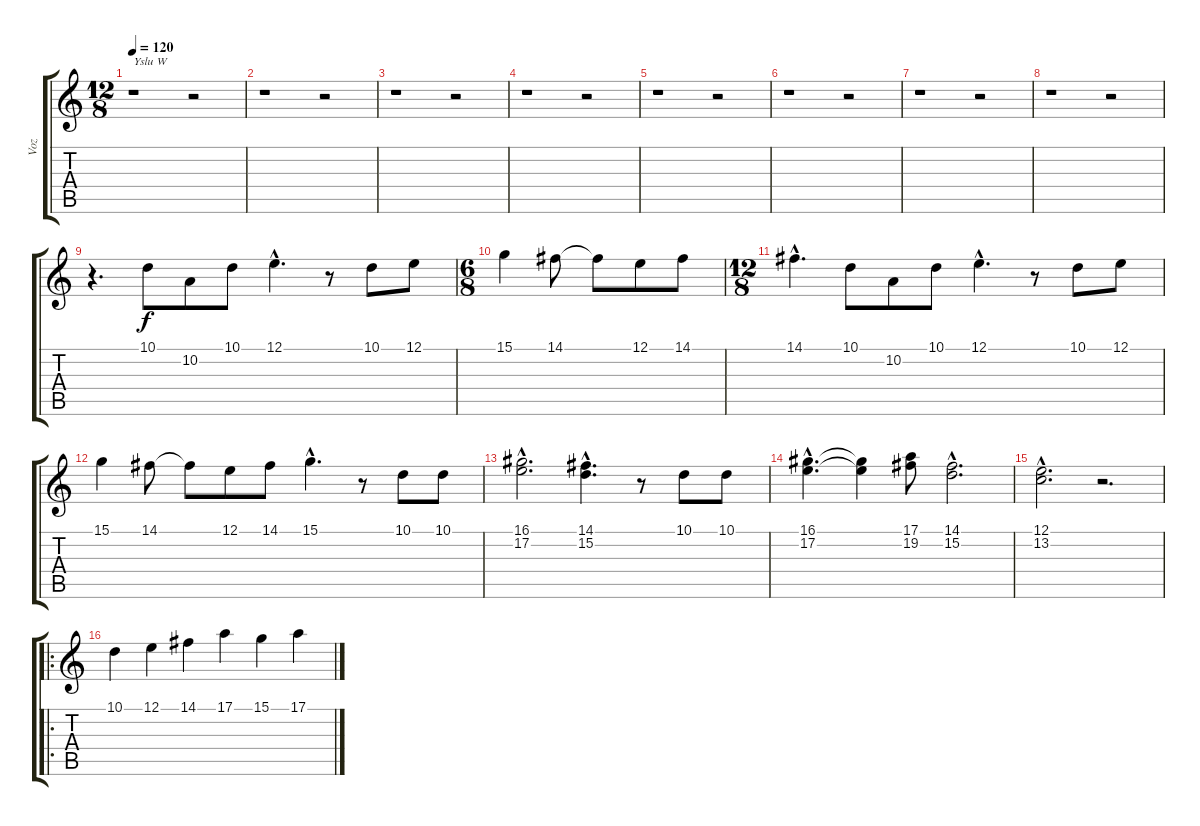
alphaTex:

\track ("Voz" "Voz") {instrument lead6voice}
\staff {score tabs}
\tuning (E4 B3 G3 D3 A2 E2) {hide}
\ts (12 8)
\tempo 120
\clef g2
\ks c
r.1{txt "Yslu W" dy f instrument lead6voice} r.2 |
r.1 r.2 |
r.1 r.2 |
r.1 r.2 |
r.1 r.2 |
r.1 r.2 |
r.1 r.2 |
r.1 r.2 |
r.4{d} 10.1.8 10.2.8 10.1.8 12.1{hac}.4{d} r.8 10.1.8 12.1.8 |
\ts (6 8)
15.1.4 14.1.8 14.1{t}.8 12.1.8 14.1.8 |
\ts (12 8)
14.1{hac}.4{d} 10.1.8 10.2.8 10.1.8 12.1{hac}.4{d} r.8 10.1.8 12.1.8 |
15.1.4 14.1.8 14.1{t}.8 12.1.8 14.1.8 15.1{hac}.4{d} r.8 10.1.8 10.1.8 |
(16.1{hac} 17.2{hac}).2{d} (14.1{hac} 15.2{hac}).4{d} r.8 10.1.8 10.1.8 |
(16.1{hac} 17.2{hac}).4{d} (16.1{t} 17.2{t}).4 (17.1 19.2).8 (14.1{hac} 15.2{hac}).2{d} |
(12.1{hac} 13.2{hac}).2{d} r.2{d} |
\ro
10.1.4 12.1.4 14.1.4 17.1.4 15.1.4 17.1.4
